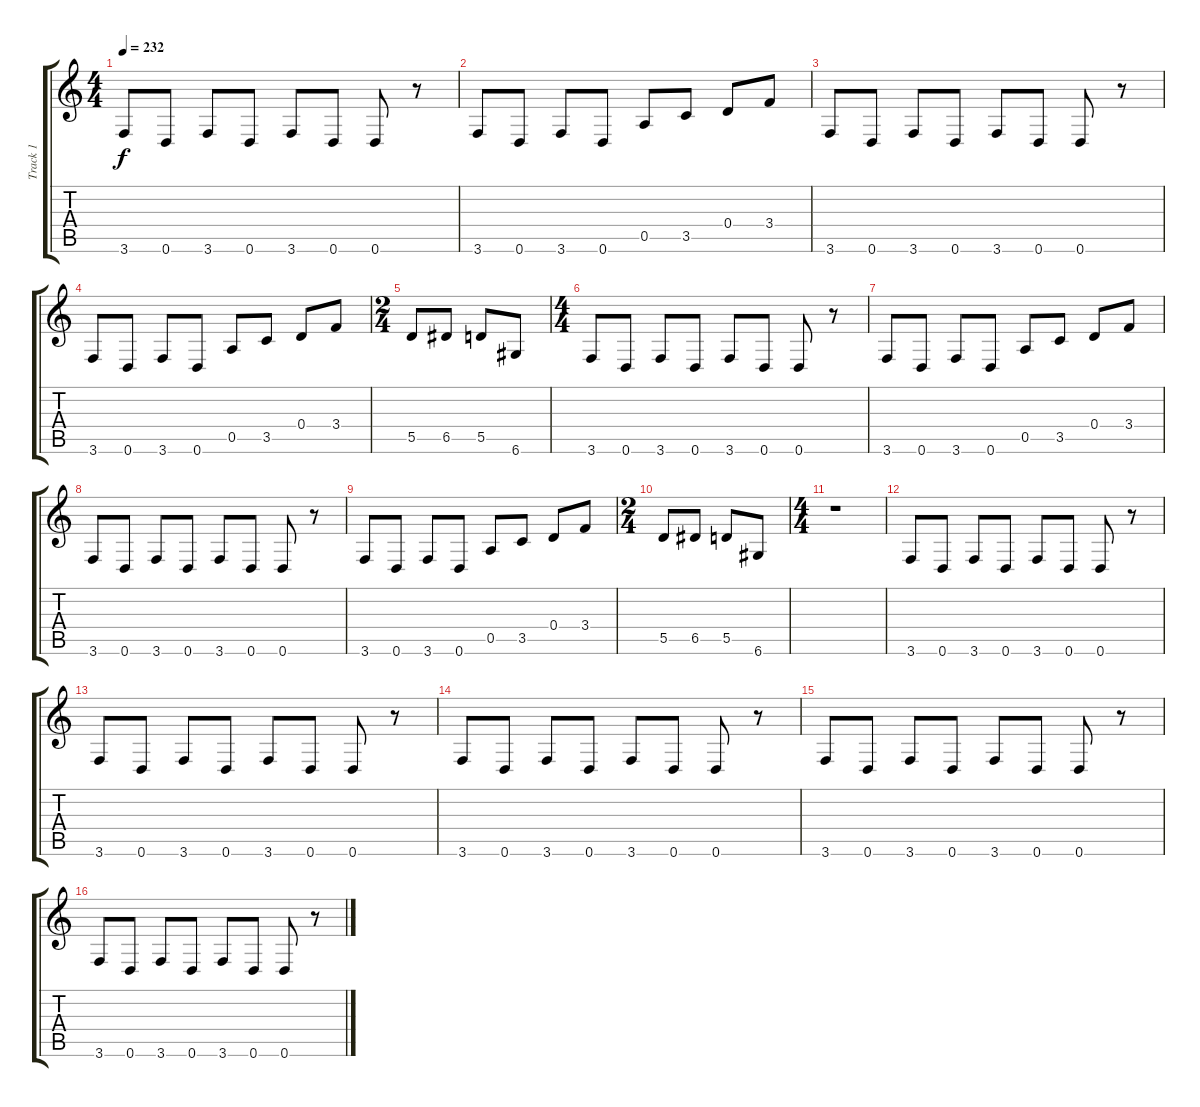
\track ("Track 1" "Track 1") {instrument distortionguitar}
\staff {score tabs}
\tuning (E4 B3 G3 D3 A2 D2) {hide}
\ts (4 4)
\tempo 232
\clef g2
\ks c
3.6.8{dy f} 0.6.8 3.6.8 0.6.8 3.6.8 0.6.8 0.6.8 r.8 |
3.6.8 0.6.8 3.6.8 0.6.8 0.5.8 3.5.8 0.4.8 3.4.8 |
3.6.8 0.6.8 3.6.8 0.6.8 3.6.8 0.6.8 0.6.8 r.8 |
3.6.8 0.6.8 3.6.8 0.6.8 0.5.8 3.5.8 0.4.8 3.4.8 |
\ts (2 4)
5.5.8 6.5.8 5.5.8 6.6.8 |
\ts (4 4)
3.6.8 0.6.8 3.6.8 0.6.8 3.6.8 0.6.8 0.6.8 r.8 |
3.6.8 0.6.8 3.6.8 0.6.8 0.5.8 3.5.8 0.4.8 3.4.8 |
3.6.8 0.6.8 3.6.8 0.6.8 3.6.8 0.6.8 0.6.8 r.8 |
3.6.8 0.6.8 3.6.8 0.6.8 0.5.8 3.5.8 0.4.8 3.4.8 |
\ts (2 4)
5.5.8 6.5.8 5.5.8 6.6.8 |
\ts (4 4)
r.1 |
3.6.8 0.6.8 3.6.8 0.6.8 3.6.8 0.6.8 0.6.8 r.8 |
3.6.8 0.6.8 3.6.8 0.6.8 3.6.8 0.6.8 0.6.8 r.8 |
3.6.8 0.6.8 3.6.8 0.6.8 3.6.8 0.6.8 0.6.8 r.8 |
3.6.8 0.6.8 3.6.8 0.6.8 3.6.8 0.6.8 0.6.8 r.8 |
3.6.8 0.6.8 3.6.8 0.6.8 3.6.8 0.6.8 0.6.8 r.8
